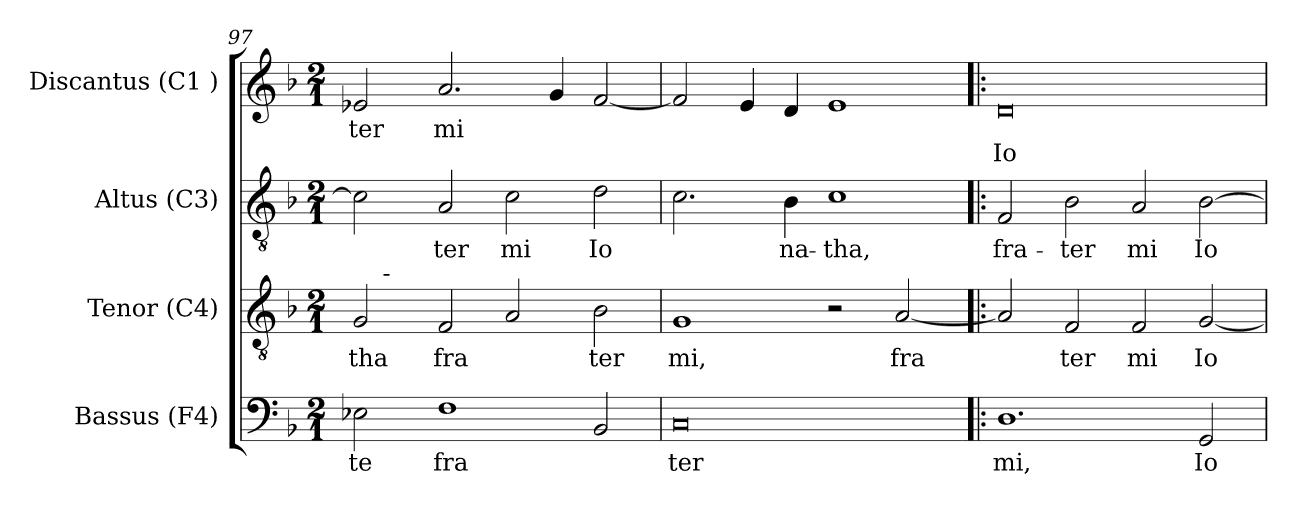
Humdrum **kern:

**kern	**text	**kern	**text	**kern	**text	**kern	**text	**text
*part4	*part4	*part3	*part3	*part2	*part2	*part1	*part1	*part1
*staff4	*staff4	*staff3	*staff3	*staff2	*staff2	*staff1	*staff1	*staff1
*I"Bassus (F4)	*	*I"Tenor (C4)	*	*I"Altus (C3)	*	*I"Discantus (C1 )	*	*
*I'B.	*	*I'T.	*	*I'A.	*	*I'D.	*	*
!!LO:PB:g=z
*clefF4	*	*clefGv2	*	*clefGv2	*	*clefG2	*	*
*k[b-]	*	*k[b-]	*	*k[b-]	*	*k[b-]	*	*
*F:	*	*F:	*	*F:	*	*F:	*	*
*M2/1	*	*M2/1	*	*M2/1	*	*M2/1	*	*
=97	=97	=97	=97	=97	=97	=97	=97	=97
!	!LO:LY:b	!	!LO:LY:b:cj	!	!LO:LY:b:cj	!	!LO:LY:b:cj	!
*	*	*^	*	*	*	*	*	*
2E-X\	te	2G/	8ryy	-tha	2c\]	.	2e-/	-ter	.
!	!	!	!LO:TX:a:t=-	!	!	!	!	!	!
.	.	.	1...ryy	.	.	.	.	.	.
!	!LO:LY:b	!	!	!LO:LY:b:cj	!	!LO:LY:b:cj	!	!LO:LY:b:cj	!
1F	fra-	2F/	.	fra-	2A/	ter	2.a/	mi	.
!	!	!	!	!LO:LY:b:cj	!	!LO:LY:b:cj	!	!	!
.	.	2A/	.	--	2c\	mi	.	.	.
!	!	!	!	!	!	!	!	!LO:LY:b:cj	!
.	.	.	.	.	.	.	4g/	.	.
!	!LO:LY:b	!	!	!LO:LY:b:cj	!	!LO:LY:b:cj	!	!LO:LY:b:cj	!
2BB-/	--	2B-\	.	-ter	2d\	Io-	[<2f/	.	.
=98	=98	=98	=98	=98	=98	=98	=98	=98	=98
!	!LO:LY:b	!	!	!LO:LY:b:cj	!	!LO:LY:b:cj	!	!LO:LY:b:cj	!
*	*	*v	*v	*	*	*	*	*	*
0C	-ter	1G	mi,	2.c\	--	2f/]	.	.
!	!	!	!	!	!	!	!LO:LY:b:cj	!
.	.	.	.	.	.	4e/	.	.
!	!	!	!	!	!LO:LY:b:cj	!	!LO:LY:b:cj	!
.	.	.	.	4B-\	-na-	4d/	.	.
!	!	!	!	!	!LO:LY:b:cj	!	!LO:LY:b:cj	!
.	.	2r	.	1c	-tha,	1e	.	.
!	!	!	!LO:LY:b:cj	!	!	!	!	!
.	.	[<2A/	fra-	.	.	.	.	.
=99!|:	=99!|:	=99!|:	=99!|:	=99!|:	=99!|:	=99!|:	=99!|:	=99!|:
!	!LO:LY:b	!	!LO:LY:b:cj	!	!LO:LY:b:cj	!	!LO:LY:b:cj	!LO:LY:b:cj
1.D	mi,	2A/]	--	2F/	fra-	0d	.	Io-
!	!	!	!LO:LY:b:cj	!	!LO:LY:b:cj	!	!	!
.	.	2F/	-ter	2B-\	-ter	.	.	.
!	!	!	!LO:LY:b:cj	!	!LO:LY:b:cj	!	!	!
.	.	2F/	mi	2A/	mi	.	.	.
!	!LO:LY:b	!	!LO:LY:b:cj	!	!LO:LY:b:cj	!	!	!
2GG/	Io-	[<2G/	Io-	[>2B-\	Io-	.	.	.
=	=	=	=	=	=	=	=	=
*-	*-	*-	*-	*-	*-	*-	*-	*-
